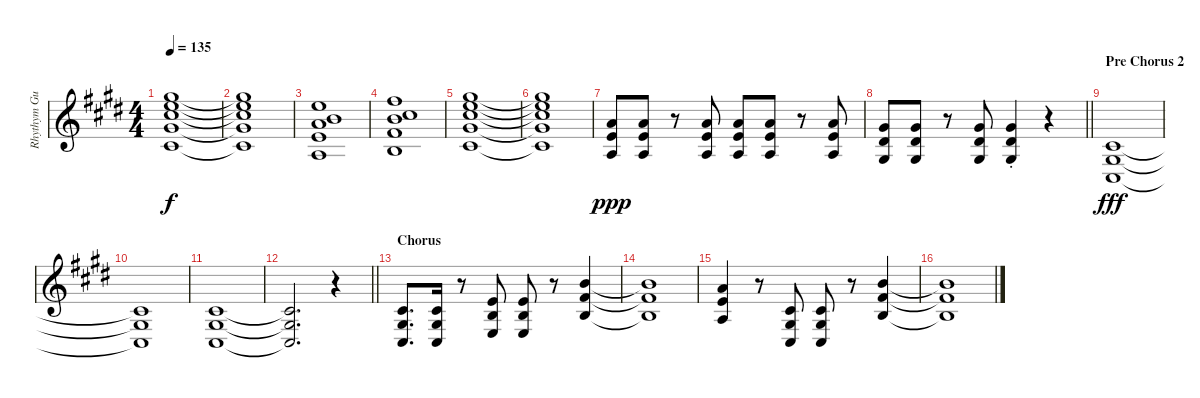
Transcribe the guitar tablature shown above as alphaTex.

\track ("Rhythym Guitar (L)" "Rhythym Gu") {instrument distortionguitar}
\staff {score}
\tuning (Eb4 Bb3 Gb3 Db3 Ab2 Db2) {hide}
\ts (4 4)
\tempo 135
\clef g2
\ks c#minor
(5.1 6.2 7.3 7.4 5.5).1{bd 120 dy f} |
(5.1{t} 6.2{t} 7.3{t} 7.4{t} 5.5{t}).1 |
(1.1 1.2 3.3 3.4 1.5).1{bd 120} |
(3.1 3.2 5.3 5.4 3.5).1{bd 120} |
(5.1 6.2 7.3 7.4 5.5).1{bd 120} |
(5.1{t} 6.2{t} 7.3{t} 7.4{t} 5.5{t}).1 |
(8.4 8.5 8.6).8{dy ppp instrument distortionguitar} (8.4 8.5 8.6).8 r.8 (8.4 8.5 8.6).8 (8.4 8.5 8.6).8 (8.4 8.5 8.6).8 r.8 (8.4 8.5 8.6).8 |
\barLineRight lightlight
(7.4 7.5 7.6).8 (7.4 7.5 7.6).8 r.8 (7.4 7.5 7.6).8 (7.4{st} 7.5{st} 7.6).4 r.4 |
\section ("" "Pre Chorus 2")
(0.4 0.5 0.6).1{dy fff} |
(0.4{t} 0.5{t} 0.6{t}).1 |
(0.4 0.5 0.6).1 |
\barLineRight lightlight
(0.4{t} 0.5{t} 0.6{t}).2{d} r.4 |
\section ("" "Chorus")
(0.4 0.5 0.6).8{d} (0.4 0.5 0.6).16 r.8 (3.4 3.5 3.6).8 (3.4 3.5 3.6).8 r.8 (5.3 5.4 3.5).4 |
(5.3{t} 5.4{t} 3.5{t}).1 |
(3.3 3.4 1.5).4 r.8 (0.4 0.5 0.6).8 (0.4 0.5 0.6).8 r.8 (5.3 5.4 3.5).4 |
(5.3{t} 5.4{t} 3.5{t}).1
